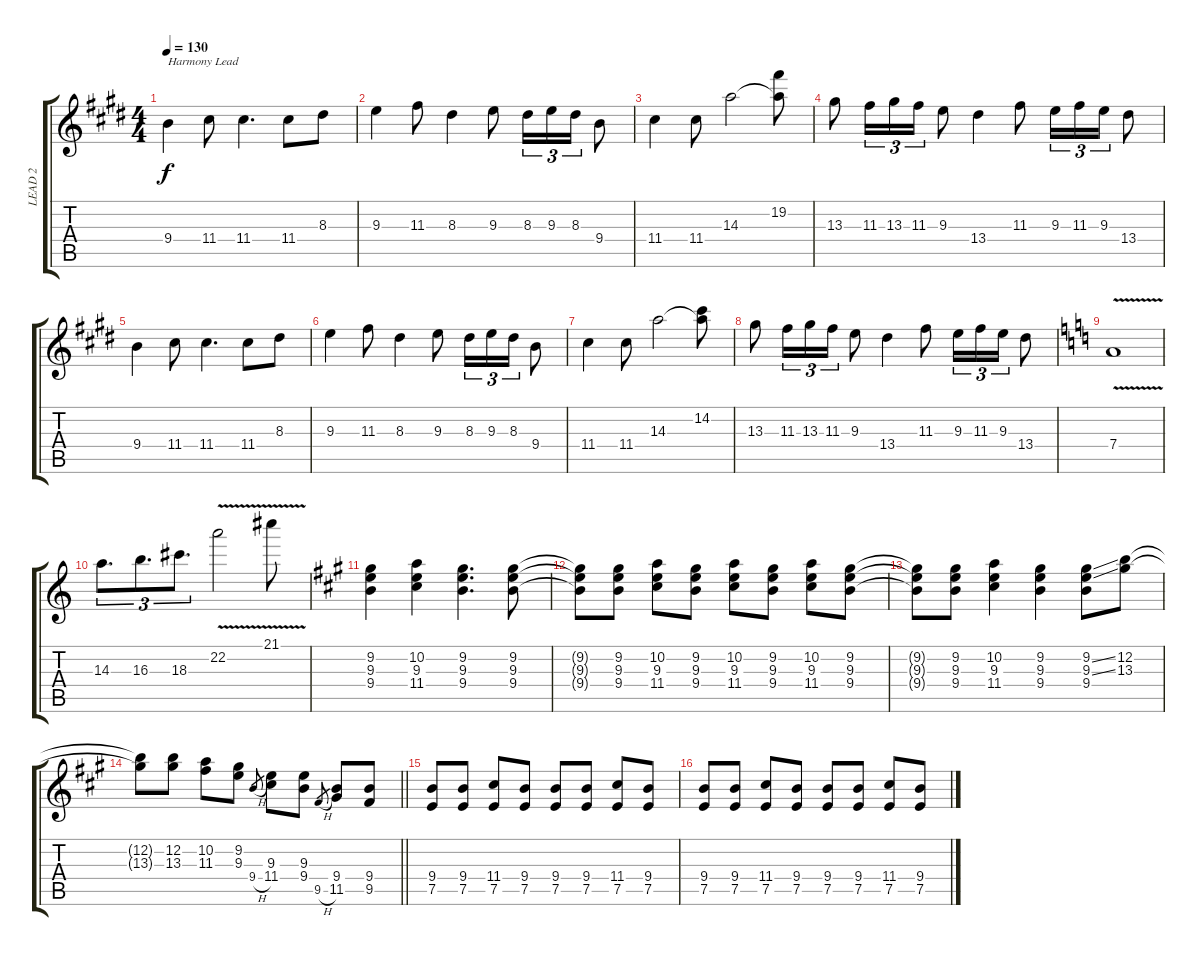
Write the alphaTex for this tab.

\track ("LEAD 2" "LEAD 2") {instrument distortionguitar}
\staff {score tabs}
\tuning (E4 B3 G3 D3 A2 E2) {hide}
\ts (4 4)
\tempo 130
\clef g2
\ks e
9.4.4{txt "Harmony Lead" dy f balance 16} 11.4.8 11.4.4{d} 11.4.8 8.3.8 |
\ks c#minor
9.3.4 11.3.8 8.3.4 9.3.8 8.3.16{tu (3 2)} 9.3.16{tu (3 2)} 8.3.16{tu (3 2)} 9.4.8 |
11.4.4 11.4.8 14.3.2 (19.2{t} 14.3{t}).8 |
13.3.8 11.3.16{tu (3 2)} 13.3.16{tu (3 2)} 11.3.16{tu (3 2)} 9.3.8 13.4.4 11.3.8 9.3.16{tu (3 2)} 11.3.16{tu (3 2)} 9.3.16{tu (3 2)} 13.4.8 |
\ks e
9.4.4{balance 16} 11.4.8 11.4.4{d} 11.4.8 8.3.8 |
\ks c#minor
9.3.4 11.3.8 8.3.4 9.3.8 8.3.16{tu (3 2)} 9.3.16{tu (3 2)} 8.3.16{tu (3 2)} 9.4.8 |
11.4.4 11.4.8 14.3.2 (14.2 14.3{t}).8 |
13.3.8 11.3.16{tu (3 2)} 13.3.16{tu (3 2)} 11.3.16{tu (3 2)} 9.3.8 13.4.4 11.3.8 9.3.16{tu (3 2)} 11.3.16{tu (3 2)} 9.3.16{tu (3 2)} 13.4.8 |
\ks c
7.4{v}.1 |
14.3.8{d tu (3 2)} 16.3.8{d tu (3 2)} 18.3.8{d tu (3 2)} 22.2{v}.2 21.1{v}.8 |
\ks a
(9.2 9.3 9.4).4 (10.2 9.3 11.4).4 (9.2 9.3 9.4).4{d} (9.2 9.3 9.4).8 |
(9.2{t} 9.3{t} 9.4{t}).8 (9.2 9.3 9.4).8 (10.2 9.3 11.4).8 (9.2 9.3 9.4).8 (10.2 9.3 11.4).8 (9.2 9.3 9.4).8 (10.2 9.3 11.4).8 (9.2 9.3 9.4).8 |
(9.2{t} 9.3{t} 9.4{t}).8 (9.2 9.3 9.4).8 (10.2 9.3 11.4).4 (9.2 9.3 9.4).4 (9.2{ss} 9.3{ss} 9.4).8 (12.2 13.3).8 |
\barLineRight lightlight
(12.2{t} 13.3{t}).8 (12.2 13.3).8 (10.2 11.3).8 (9.2 9.3).8 9.4{h}.8{gr} (9.3 11.4).8 (9.3 9.4).8 9.5{h}.8{gr} (9.4 11.5).8 (9.4 9.5).8 |
(9.4 7.5).8{volume 10} (9.4 7.5).8 (11.4 7.5).8 (9.4 7.5).8 (9.4 7.5).8 (9.4 7.5).8 (11.4 7.5).8 (9.4 7.5).8 |
(9.4 7.5).8 (9.4 7.5).8 (11.4 7.5).8 (9.4 7.5).8 (9.4 7.5).8 (9.4 7.5).8 (11.4 7.5).8 (9.4 7.5).8
